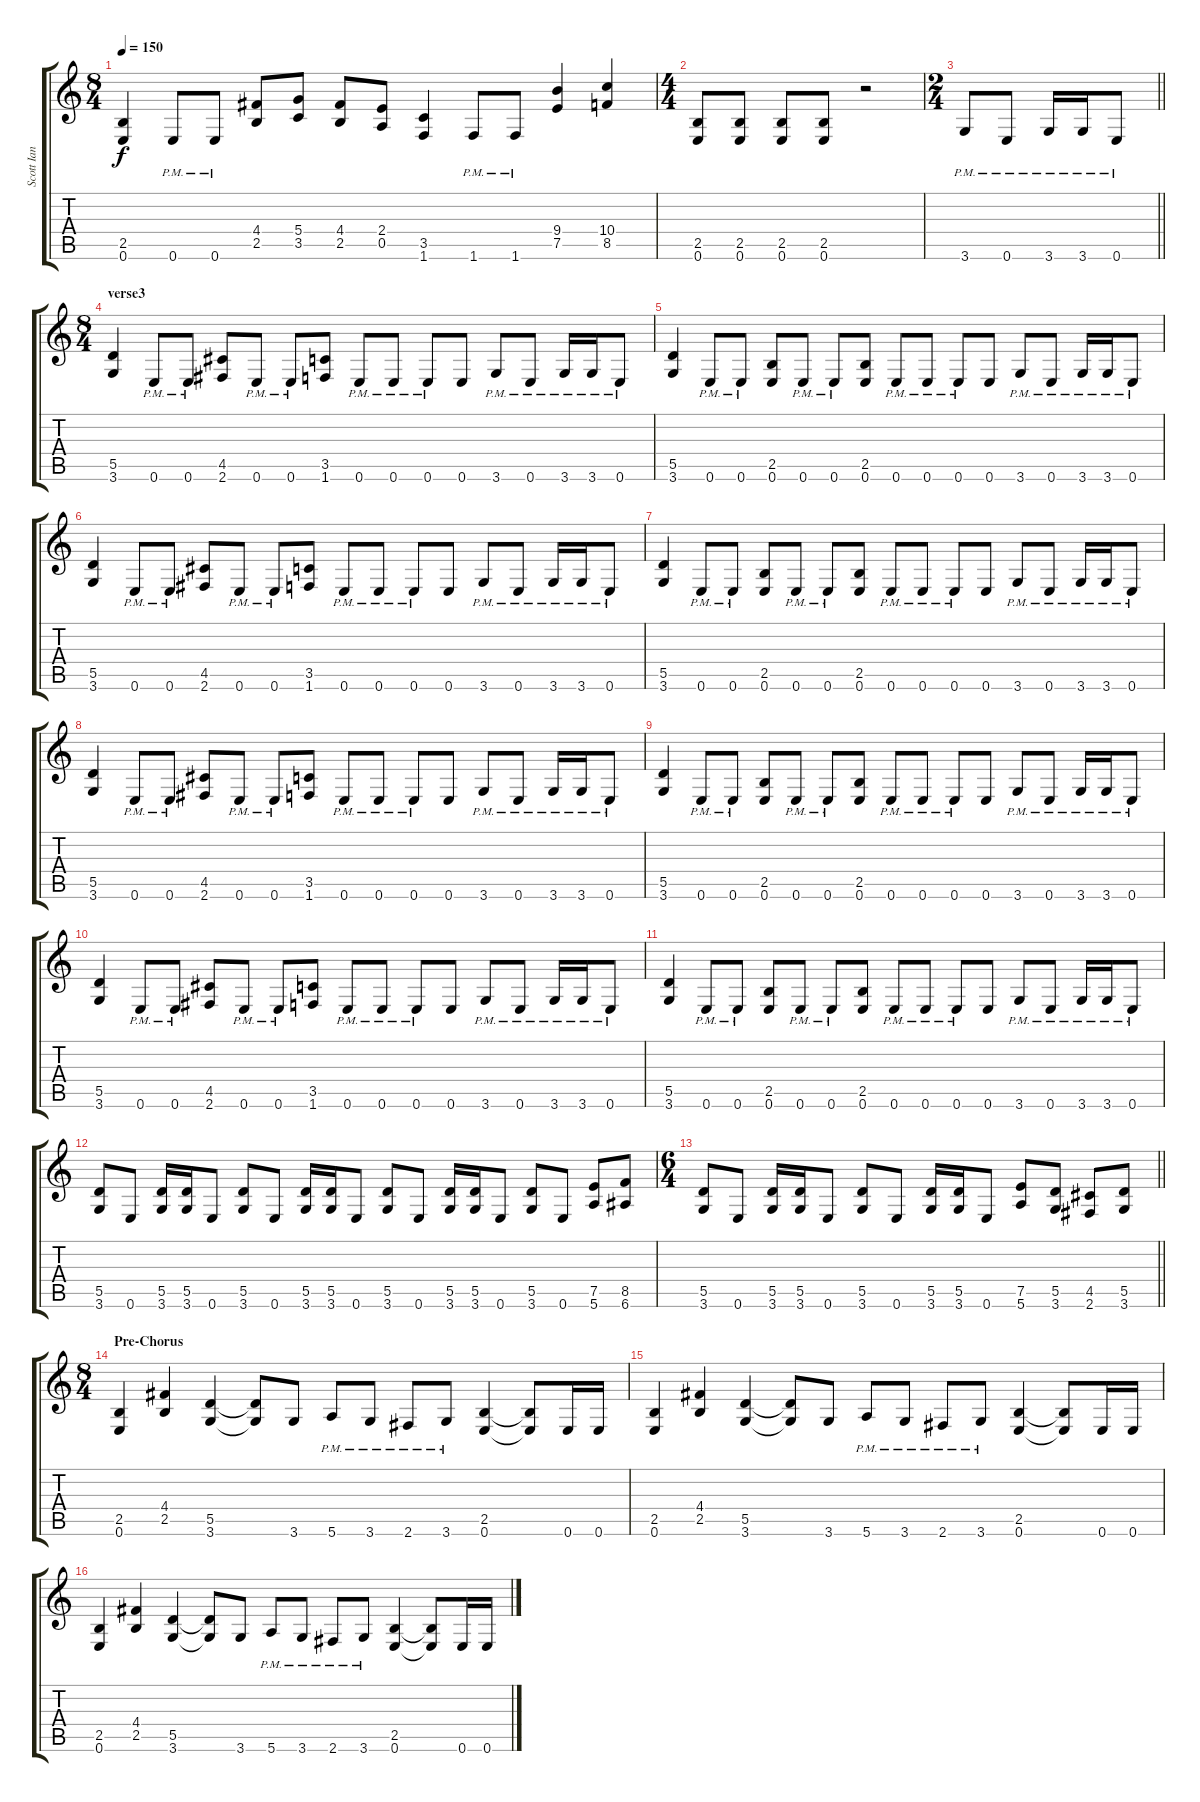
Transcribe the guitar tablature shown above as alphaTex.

\track ("Scott Ian" "Scott Ian") {instrument distortionguitar}
\staff {score tabs}
\tuning (E4 B3 G3 D3 A2 E2) {hide}
\ts (8 4)
\tempo 150
\clef g2
\ks c
(2.5 0.6).4{dy f} 0.6{pm}.8 0.6{pm}.8 (4.4 2.5).8 (5.4 3.5).8 (4.4 2.5).8 (2.4 0.5).8 (3.5 1.6).4 1.6{pm}.8 1.6{pm}.8 (9.4 7.5).4 (10.4 8.5).4 |
\ts (4 4)
(2.5 0.6).8 (2.5 0.6).8 (2.5 0.6).8 (2.5 0.6).8 r.2 |
\ts (2 4)
\barLineRight lightlight
3.6{pm}.8 0.6{pm}.8 3.6{pm}.16 3.6{pm}.16 0.6{pm}.8 |
\ts (8 4)
\section ("" "verse3")
(5.5 3.6).4 0.6{pm}.8 0.6{pm}.8 (4.5 2.6).8 0.6{pm}.8 0.6{pm}.8 (3.5 1.6).8 0.6{pm}.8 0.6{pm}.8 0.6{pm}.8 0.6.8 3.6{pm}.8 0.6{pm}.8 3.6{pm}.16 3.6{pm}.16 0.6{pm}.8 |
(5.5 3.6).4 0.6{pm}.8 0.6{pm}.8 (2.5 0.6).8 0.6{pm}.8 0.6{pm}.8 (2.5 0.6).8 0.6{pm}.8 0.6{pm}.8 0.6{pm}.8 0.6.8 3.6{pm}.8 0.6{pm}.8 3.6{pm}.16 3.6{pm}.16 0.6{pm}.8 |
(5.5 3.6).4 0.6{pm}.8 0.6{pm}.8 (4.5 2.6).8 0.6{pm}.8 0.6{pm}.8 (3.5 1.6).8 0.6{pm}.8 0.6{pm}.8 0.6{pm}.8 0.6.8 3.6{pm}.8 0.6{pm}.8 3.6{pm}.16 3.6{pm}.16 0.6{pm}.8 |
(5.5 3.6).4 0.6{pm}.8 0.6{pm}.8 (2.5 0.6).8 0.6{pm}.8 0.6{pm}.8 (2.5 0.6).8 0.6{pm}.8 0.6{pm}.8 0.6{pm}.8 0.6.8 3.6{pm}.8 0.6{pm}.8 3.6{pm}.16 3.6{pm}.16 0.6{pm}.8 |
(5.5 3.6).4 0.6{pm}.8 0.6{pm}.8 (4.5 2.6).8 0.6{pm}.8 0.6{pm}.8 (3.5 1.6).8 0.6{pm}.8 0.6{pm}.8 0.6{pm}.8 0.6.8 3.6{pm}.8 0.6{pm}.8 3.6{pm}.16 3.6{pm}.16 0.6{pm}.8 |
(5.5 3.6).4 0.6{pm}.8 0.6{pm}.8 (2.5 0.6).8 0.6{pm}.8 0.6{pm}.8 (2.5 0.6).8 0.6{pm}.8 0.6{pm}.8 0.6{pm}.8 0.6.8 3.6{pm}.8 0.6{pm}.8 3.6{pm}.16 3.6{pm}.16 0.6{pm}.8 |
(5.5 3.6).4 0.6{pm}.8 0.6{pm}.8 (4.5 2.6).8 0.6{pm}.8 0.6{pm}.8 (3.5 1.6).8 0.6{pm}.8 0.6{pm}.8 0.6{pm}.8 0.6.8 3.6{pm}.8 0.6{pm}.8 3.6{pm}.16 3.6{pm}.16 0.6{pm}.8 |
(5.5 3.6).4 0.6{pm}.8 0.6{pm}.8 (2.5 0.6).8 0.6{pm}.8 0.6{pm}.8 (2.5 0.6).8 0.6{pm}.8 0.6{pm}.8 0.6{pm}.8 0.6.8 3.6{pm}.8 0.6{pm}.8 3.6{pm}.16 3.6{pm}.16 0.6{pm}.8 |
(5.5 3.6).8 0.6.8 (5.5 3.6).16 (5.5 3.6).16 0.6.8 (5.5 3.6).8 0.6.8 (5.5 3.6).16 (5.5 3.6).16 0.6.8 (5.5 3.6).8 0.6.8 (5.5 3.6).16 (5.5 3.6).16 0.6.8 (5.5 3.6).8 0.6.8 (7.5 5.6).8 (8.5 6.6).8 |
\ts (6 4)
\barLineRight lightlight
(5.5 3.6).8 0.6.8 (5.5 3.6).16 (5.5 3.6).16 0.6.8 (5.5 3.6).8 0.6.8 (5.5 3.6).16 (5.5 3.6).16 0.6.8 (7.5 5.6).8 (5.5 3.6).8 (4.5 2.6).8 (5.5 3.6).8 |
\ts (8 4)
\section ("" "Pre-Chorus")
(2.5 0.6).4 (4.4 2.5).4 (5.5 3.6).4 (5.5{t} 3.6{t}).8 3.6.8 5.6{pm}.8 3.6{pm}.8 2.6{pm}.8 3.6{pm}.8 (2.5 0.6).4 (2.5{t} 0.6{t}).8 0.6.16 0.6.16 |
(2.5 0.6).4 (4.4 2.5).4 (5.5 3.6).4 (5.5{t} 3.6{t}).8 3.6.8 5.6{pm}.8 3.6{pm}.8 2.6{pm}.8 3.6{pm}.8 (2.5 0.6).4 (2.5{t} 0.6{t}).8 0.6.16 0.6.16 |
(2.5 0.6).4 (4.4 2.5).4 (5.5 3.6).4 (5.5{t} 3.6{t}).8 3.6.8 5.6{pm}.8 3.6{pm}.8 2.6{pm}.8 3.6{pm}.8 (2.5 0.6).4 (2.5{t} 0.6{t}).8 0.6.16 0.6.16
